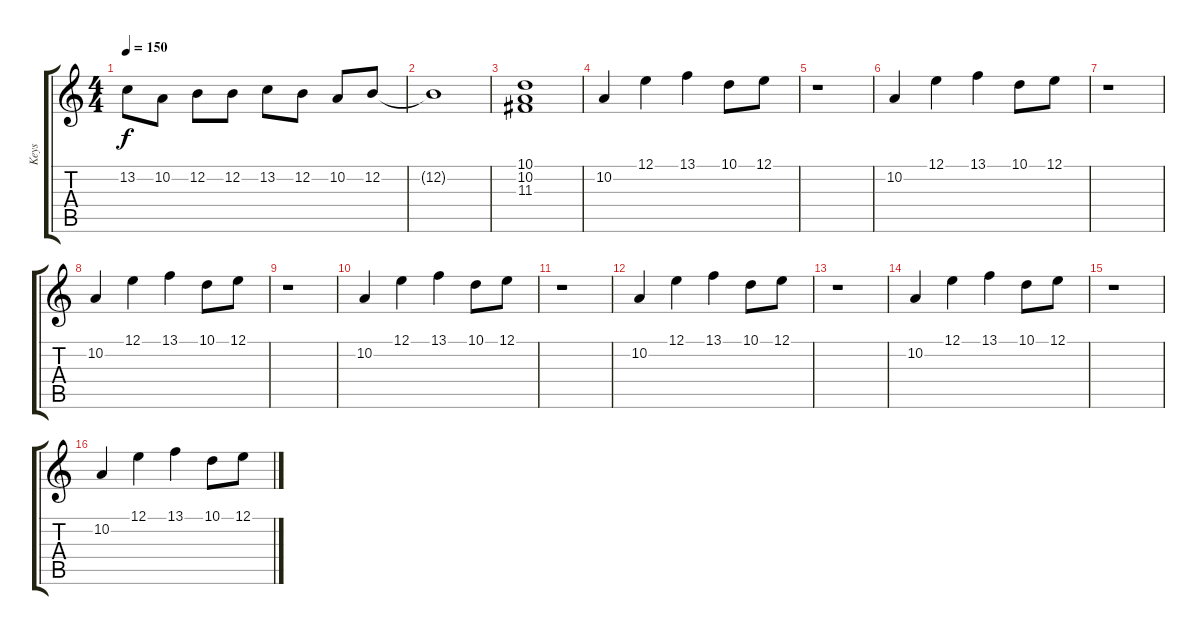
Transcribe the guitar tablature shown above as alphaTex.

\track ("Keys" "Keys") {instrument harpsichord}
\staff {score tabs}
\tuning (E4 B3 G3 D3 A2 E2) {hide}
\ts (4 4)
\tempo 150
\clef g2
\ks c
13.2{t}.8{dy f} 10.2.8 12.2.8 12.2.8 13.2.8 12.2.8 10.2.8 12.2.8 |
12.2{t}.1 |
(10.1 10.2 11.3).1 |
10.2.4 12.1.4 13.1.4 10.1.8 12.1.8 |
r.1 |
10.2.4 12.1.4 13.1.4 10.1.8 12.1.8 |
r.1 |
10.2.4 12.1.4 13.1.4 10.1.8 12.1.8 |
r.1 |
10.2.4 12.1.4 13.1.4 10.1.8 12.1.8 |
r.1 |
10.2.4 12.1.4 13.1.4 10.1.8 12.1.8 |
r.1 |
10.2.4 12.1.4 13.1.4 10.1.8 12.1.8 |
r.1 |
10.2.4 12.1.4 13.1.4 10.1.8 12.1.8
